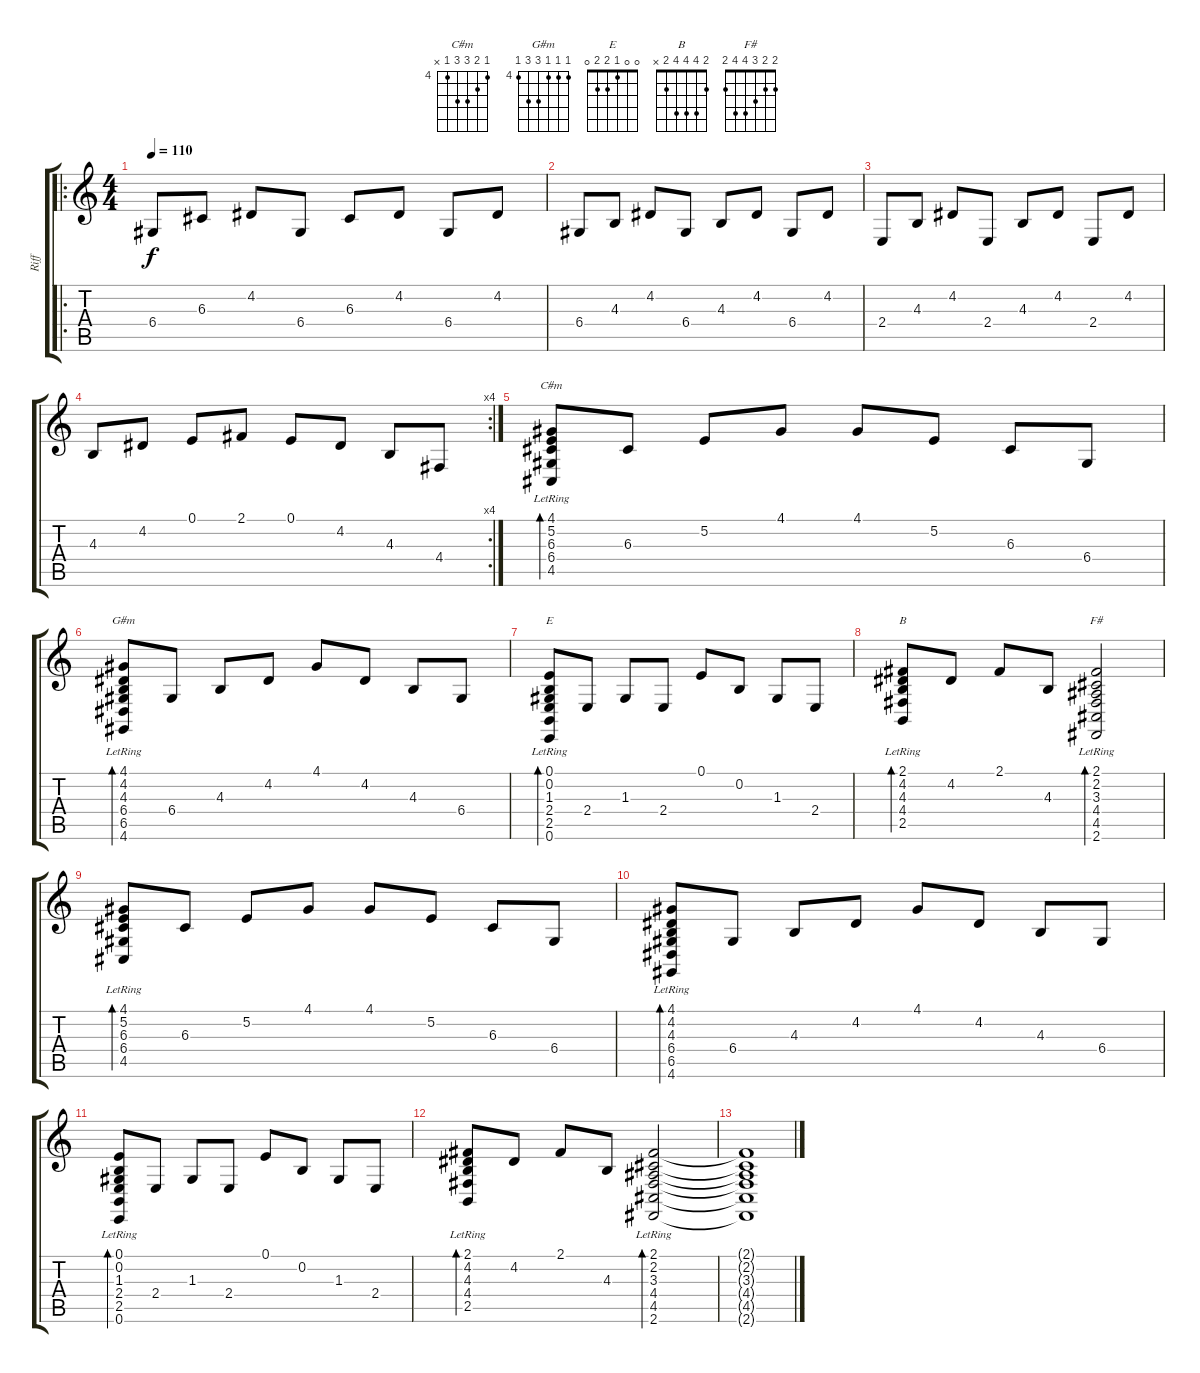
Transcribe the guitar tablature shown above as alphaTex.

\track ("Riff " "Riff ") {instrument acousticgrandpiano}
\staff {score tabs}
\tuning (E4 B3 G3 D3 A2 E2) {hide}
\chord ("C#m" 4 5 6 6 4 x) {firstfret 4}
\chord ("G#m" 4 4 4 6 6 4) {firstfret 4}
\chord ("E" 0 0 1 2 2 0)
\chord ("B" 2 4 4 4 2 x)
\chord ("F#" 2 2 3 4 4 2)
\ro
\ts (4 4)
\tempo 110
\clef g2
\ks c
6.4.8{dy f} 6.3.8 4.2.8 6.4.8 6.3.8 4.2.8 6.4.8 4.2.8 |
6.4.8 4.3.8 4.2.8 6.4.8 4.3.8 4.2.8 6.4.8 4.2.8 |
2.4.8 4.3.8 4.2.8 2.4.8 4.3.8 4.2.8 2.4.8 4.2.8 |
\rc 4
4.3.8 4.2.8 0.1.8 2.1.8 0.1.8 4.2.8 4.3.8 4.4.8 |
(4.1{lr} 5.2{lr} 6.3{lr} 6.4{lr} 4.5{lr}).8{bd 60 ch "C#m"} 6.3.8 5.2.8 4.1.8 4.1.8 5.2.8 6.3.8 6.4.8 |
(4.1{lr} 4.2{lr} 4.3{lr} 6.4{lr} 6.5{lr} 4.6{lr}).8{bd 60 ch "G#m"} 6.4.8 4.3.8 4.2.8 4.1.8 4.2.8 4.3.8 6.4.8 |
(0.1{lr} 0.2{lr} 1.3{lr} 2.4{lr} 2.5{lr} 0.6{lr}).8{bd 60 ch "E"} 2.4.8 1.3.8 2.4.8 0.1.8 0.2.8 1.3.8 2.4.8 |
(2.1{lr} 4.2{lr} 4.3{lr} 4.4{lr} 2.5{lr}).8{bd 60 ch "B"} 4.2.8 2.1.8 4.3.8 (2.1{lr} 2.2{lr} 3.3{lr} 4.4{lr} 4.5{lr} 2.6{lr}).2{bd 60 ch "F#"} |
(4.1{lr} 5.2{lr} 6.3{lr} 6.4{lr} 4.5{lr}).8{bd 60} 6.3.8 5.2.8 4.1.8 4.1.8 5.2.8 6.3.8 6.4.8 |
(4.1{lr} 4.2{lr} 4.3{lr} 6.4{lr} 6.5{lr} 4.6{lr}).8{bd 60} 6.4.8 4.3.8 4.2.8 4.1.8 4.2.8 4.3.8 6.4.8 |
(0.1{lr} 0.2{lr} 1.3{lr} 2.4{lr} 2.5{lr} 0.6{lr}).8{bd 60} 2.4.8 1.3.8 2.4.8 0.1.8 0.2.8 1.3.8 2.4.8 |
(2.1{lr} 4.2{lr} 4.3{lr} 4.4{lr} 2.5{lr}).8{bd 60} 4.2.8 2.1.8 4.3.8 (2.1{lr} 2.2{lr} 3.3{lr} 4.4{lr} 4.5{lr} 2.6{lr}).2{bd 60} |
(2.1{t} 2.2{t} 3.3{t} 4.4{t} 4.5{t} 2.6{t}).1
